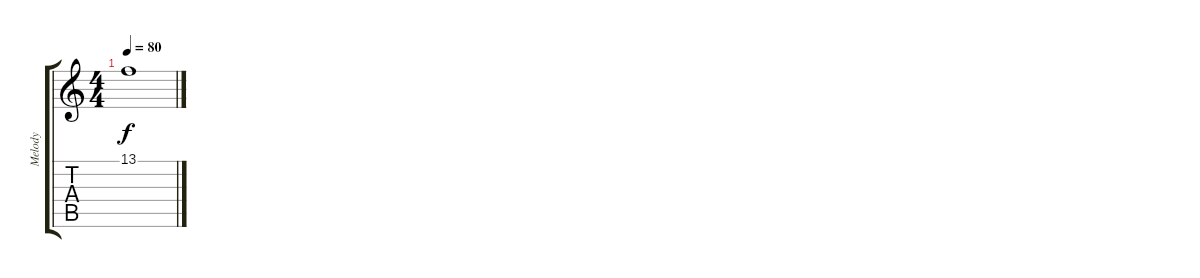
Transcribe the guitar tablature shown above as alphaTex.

\track ("Melody" "Melody") {instrument flute}
\staff {score tabs}
\tuning (E4 B3 G3 D3 A2 E2) {hide}
\ts (4 4)
\tempo 80
\clef g2
\ks c
13.1{t}.1{dy f}
